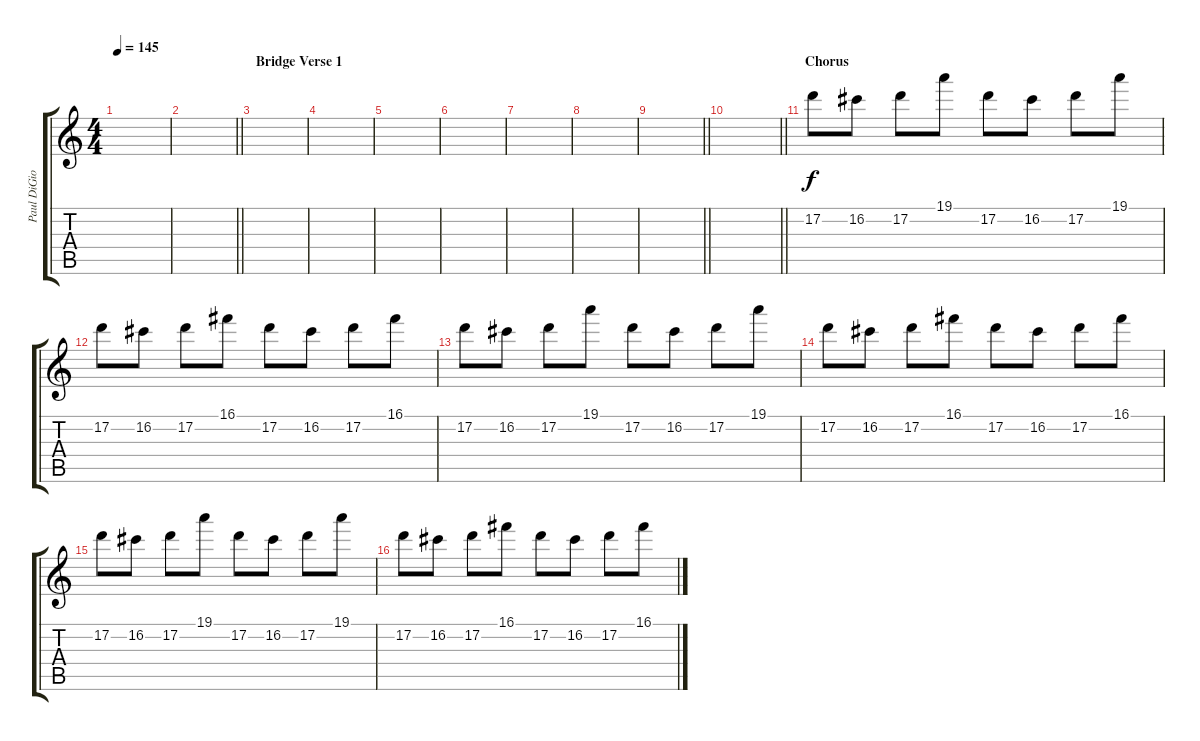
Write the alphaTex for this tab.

\track ("Paul DiGiovanni (Overdub Lead Guitar)" "Paul DiGio") {instrument overdrivenguitar}
\staff {score tabs}
\tuning (D4 A3 Gb3 D3 A2 D2) {hide}
\ts (4 4)
\tempo 145
\clef g2
\ks c
|
\barLineRight lightlight
|
\section ("" "Bridge Verse 1")
|
|
|
|
|
|
\barLineRight lightlight
|
\section ("" "")
\barLineRight lightlight
|
\section ("" "Chorus")
17.2.8 16.2.8 17.2.8 19.1.8 17.2.8 16.2.8 17.2.8 19.1.8 |
17.2.8 16.2.8 17.2.8 16.1.8 17.2.8 16.2.8 17.2.8 16.1.8 |
17.2.8 16.2.8 17.2.8 19.1.8 17.2.8 16.2.8 17.2.8 19.1.8 |
17.2.8 16.2.8 17.2.8 16.1.8 17.2.8 16.2.8 17.2.8 16.1.8 |
17.2.8 16.2.8 17.2.8 19.1.8 17.2.8 16.2.8 17.2.8 19.1.8 |
17.2.8 16.2.8 17.2.8 16.1.8 17.2.8 16.2.8 17.2.8 16.1.8
